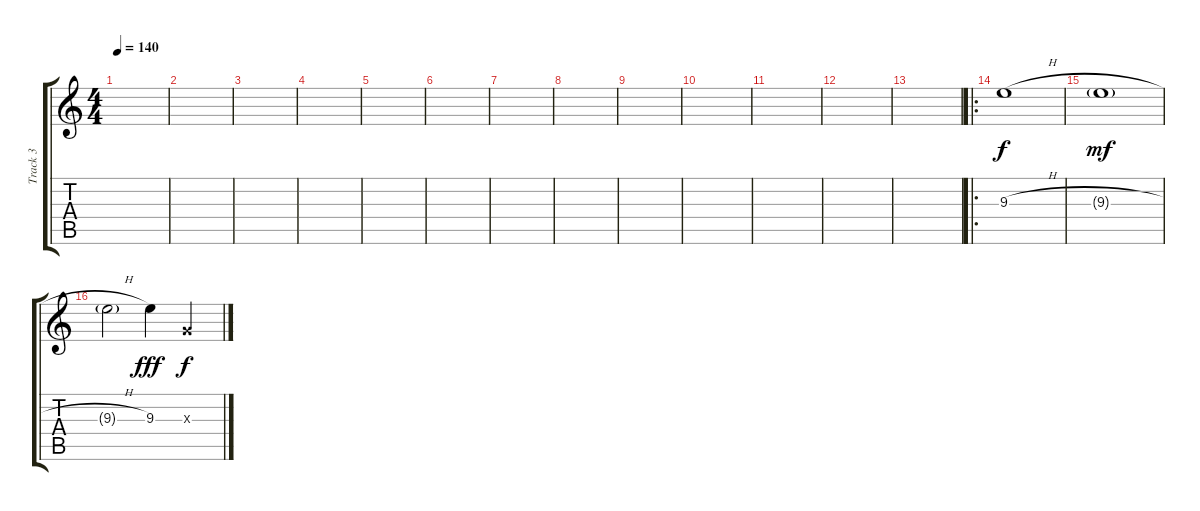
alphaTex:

\track ("Track 3" "Track 3") {instrument distortionguitar}
\staff {score tabs}
\tuning (E4 B3 G3 D3 A2 E2) {hide}
\ts (4 4)
\tempo 140
\clef g2
\ks c
|
|
|
|
|
|
|
|
|
|
|
|
|
\ro
9.3{h}.1 |
9.3{h g}.1{dy mf} |
9.3{h g}.2 9.3.4{dy fff} 0.3{x}.4{dy f}
